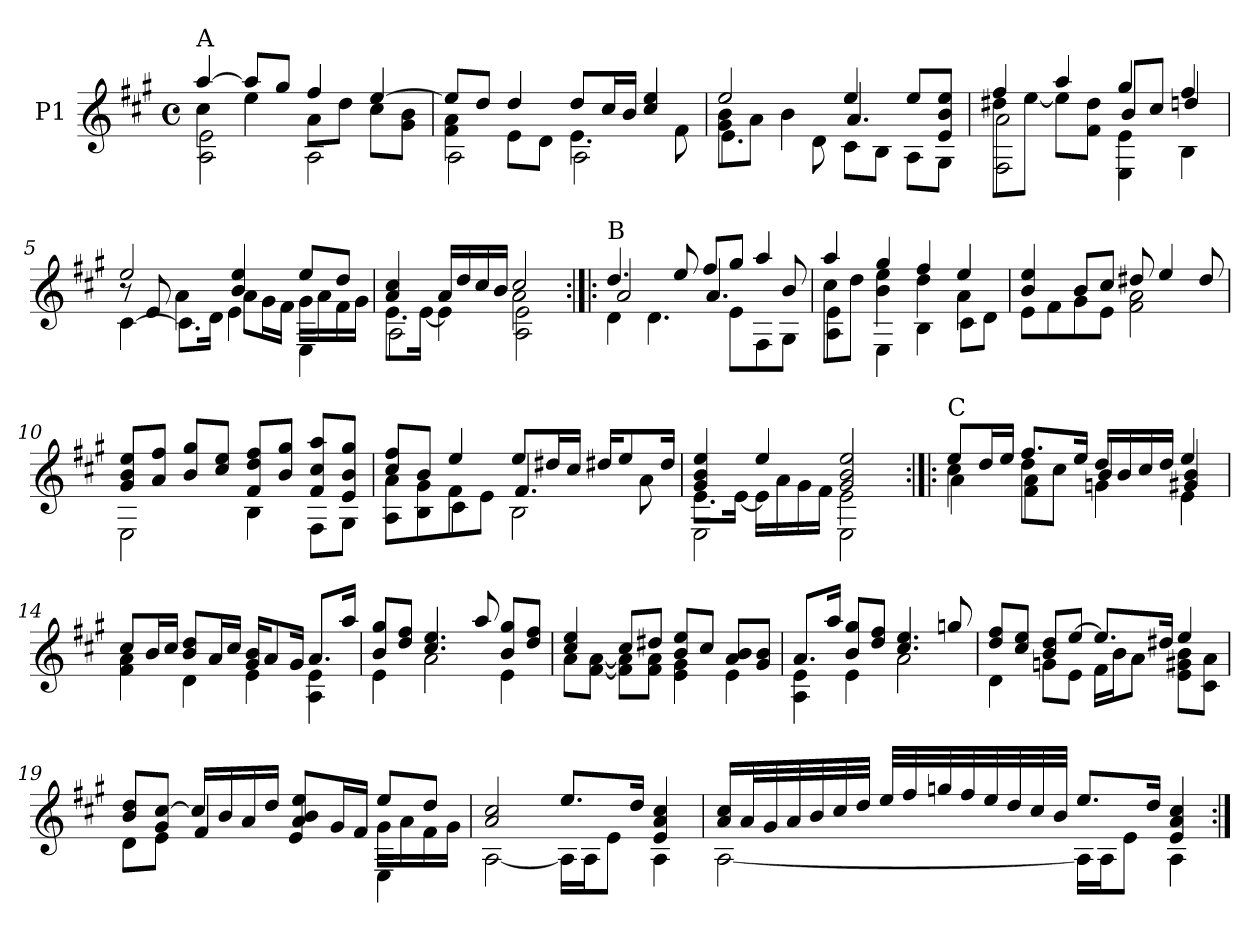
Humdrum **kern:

**kern
*part1
*staff1
*I"P1
!!LO:PB:g=z
*clefG2
*ITrd7c12
*k[f#c#g#]
*A:
*M4/4
*met(c)
*MM54
=1
*^
*	*^
!LO:TX:a:t=A	!	!
[>4ai/	4c#i\	2AAi\ 2Ei
8ai/L]	4ei\	.
8g#i/J	.	.
4f#i/	8Ai\L	2AAi\
.	8di\J	.
[>4ei/	8c#i\L	.
.	8G#i\ 8BiJ	.
=2	=2	=2
8ei/L]	4F#i\ 4Ai	2AAi\
8di/J	.	.
4di/	8Ei\L	.
.	8Di\J	.
8di/L	4.Ei\	2AAi\
16c#i/L	.	.
16Bi/JJ	.	.
4c#i/ 4ei	.	.
.	8F#i\	.
=3	=3	=3
2ei/	8G#i\ 8BiL	4.Ei\
.	8Ai\J	.
.	4Bi\	.
.	.	8Di\
4ei/	4.Ai/	8C#i\L
.	.	8BBi\J
8ei/L	.	8AAi\L
8Ei/ 8Bi 8eiJ	8ryy	8GG#i\J
!!LO:LB:g=z	!!	!!
=4	=4	=4
4f#i/	8d#Xi\L	2FF#i\ 2Ai
.	[<8ei\J	.
4ai/	8ei\L]	.
.	8F#i\ 8d#iJ	.
4g#i/	8Bi/L	4EEi\ 4Ei
.	8c#i/J	.
4f#i/	4dni/	4BBi\
=5	=5	=5
2ei/	8r	[<4C#i\
.	8Ei/	.
.	4Ai\	8.C#i\L]
.	.	16Di\Jk
4Bi/ 4ei	8Ai\L	4Ei\
.	16G#i\L	.
.	16F#i\JJ	.
8ei/L	16G#i\LL	4EEi\
.	16Ai\	.
8di/J	16F#i\	.
.	16G#i\JJ	.
=6	=6	=6
4Ai/ 4c#i	8.Ei\L	2AAi\
.	[>16Ei\Jk	.
16Ai/LL	4Ei\]	.
16di/	.	.
16c#i/	.	.
16Bi/JJ	.	.
2c#i/	2Ai\	2AAi\ 2Ei
!!LO:LB:g=z	!!	!!
=7:|!|:	=7:|!|:	=7:|!|:
!LO:TX:a:t=B	!	!
4.di/	2Ai/	4Di\
.	.	4.Di\
8ei/	.	.
8f#i/L	4.Ai/	.
8g#i/J	.	8Ei\L
4ai/	.	8FF#i\
.	8Bi/	8GG#i\J
=8	=8	=8
4ai/	8c#i\L	4AAi\ 4Ei
.	8di\J	.
4g#i/	4Bi\ 4ei	4EEi\
4f#i/	4di\	4BBi\
4ei/	4Ai\	8C#i\L
.	.	8Di\J
*	*v	*v
=9	=9
4Bi/ 4ei	8Ei\L
.	8F#i\
8Bi/L	8G#i\
8c#i/J	8Ei\J
8d#Xi/	2F#i\ 2Ai
4ei/	.
8d#i/	.
!!LO:LB:g=z	!!
=10	=10
8G#i/ 8Bi 8eiL	2EEi\
8Ai/ 8f#iJ	.
8Bi/ 8g#iL	.
8c#i/ 8eiJ	.
8F#i/ 8di 8f#iL	4BBi\
8Bi/ 8g#iJ	.
8F#i/ 8c#i 8aiL	8FF#i\L
8Ei/ 8Bi 8g#iJ	8GG#i\J
=11	=11
*	*^
8c#i/ 8f#iL	8AAi\ 8AiL	4ryy
8Bi/J	8BBi\ 8G#i	.
4ei/	8F#i\	4C#i\
.	8Ei\J	.
8ei/L	4.F#i/	2BBi\
16d#Xi/L	.	.
16c#i/JJ	.	.
16d#Xi/KL	.	.
8ei/	.	.
.	8Ai\	.
16d#i/Jk	.	.
=12	=12	=12
4G#i/ 4Bi 4ei	8.Ei\L	2EEi\
.	[<16Ei\Jk	.
4ei/	16Ei\LL]	.
.	16Ai\	.
.	16G#i\	.
.	16F#i\JJ	.
2G#i/ 2Bi 2ei	2Ei\	2EEi\
!!LO:LB:g=z	!!	!!
=13:|!|:	=13:|!|:	=13:|!|:
!LO:TX:a:t=C	!	!
8ei/L	4c#i\	4Ai\
16di/L	.	.
16ei/JJ	.	.
8.f#i/L	8di\L	4F#i\ 4Ai
.	8c#i\J	.
16ei/Jk	.	.
16di/LL	4Bi/	4Gni\
16Bi/	.	.
16c#i/	.	.
16di/JJ	.	.
4ei/	4G#Xi/ 4Bi	4Ei\
*	*v	*v
=14	=14
8c#i/L	4F#i\ 4Ai
16Bi/L	.
16c#i/JJ	.
8Bi/ 8diL	4Di\
16Ai/L	.
16c#i/JJ	.
16G#i/ 16BiKL	4Ei\
8Ai/	.
16G#i/Jk	.
8.Ai/L	4AAi\ 4Ei
16ai/Jk	.
=15	=15
8Bi/ 8g#iL	4Ei\
8di/ 8f#iJ	.
4.c#i/ 4.ei	2Ai\
8ai/	.
8Bi/ 8g#iL	4Ei\
8di/ 8f#iJ	.
!!LO:LB:g=z	!!
=16	=16
4c#i/ 4ei	8Ai\L
.	[<8F#i\ [>8AiJ
8c#i/L	8F#i\] 8Ai]L
8d#Xi/J	8F#i\ 8AiJ
8Bi/ 8eiL	4Ei\ 4G#i
8c#i/J	.
8Ai/ 8BiL	4Ei\
8G#i/ 8BiJ	.
=17	=17
8.Ai/L	4AAi\ 4Ei
16ai/Jk	.
8Bi/ 8g#iL	4Ei\
8di/ 8f#iJ	.
4.c#i/ 4.ei	2Ai\
8gni/	.
=18	=18
8di/ 8f#iL	4Di\
8c#i/ 8eiJ	.
8Bi/ 8diL	8Gni\L
[>8ei/J	8Ei\J
8.ei/L]	16F#i\LL
.	16Bi\J
.	8Ai\J
16d#Xi/Jk	.
4ei/	8Ei\ 8G#Xi 8BiL
.	8C#i\ 8AiJ
!!LO:LB:g=z	!!
=19	=19
*	*^
8Bi/ 8diL	2.ryy	8Di\L
8G#i/ [>8c#iJ	.	8Ei\J
16c#i/LL]	.	4F#i/
16Bi/	.	.
16Ai/	.	.
16di/JJ	.	.
8Ai/ 8Bi 8eiL	.	4Ei/
16G#i/L	.	.
16F#i/JJ	.	.
8ei/L	16G#i\LL	4EEi\
.	16Ai\	.
8di/J	16F#i\	.
.	16G#i\JJ	.
*	*v	*v
=20	=20
2Ai/ 2c#i	[<2AAi\
8.ei/L	16AAi\LL]
.	16AAi\J
.	8Ei\J
16di/Jk	.
4Ei/ 4Ai 4c#i	4AAi\
=21	=21
16Ai/ 16c#iKL	[<2AAi\
32Ai/LL	.
32G#i/	.
32Ai/	.
32Bi/	.
32c#i/	.
32di/JJJ	.
32ei/LLL	.
32f#i/	.
32gni/	.
32f#i/	.
32ei/	.
32di/	.
32c#i/	.
32Bi/JJJ	.
8.ei/L	16AAi\LL]
.	16AAi\J
.	8Ei\J
16di/Jk	.
4Ei/ 4Ai 4c#i	4AAi\
*v	*v
=:|!
*-
